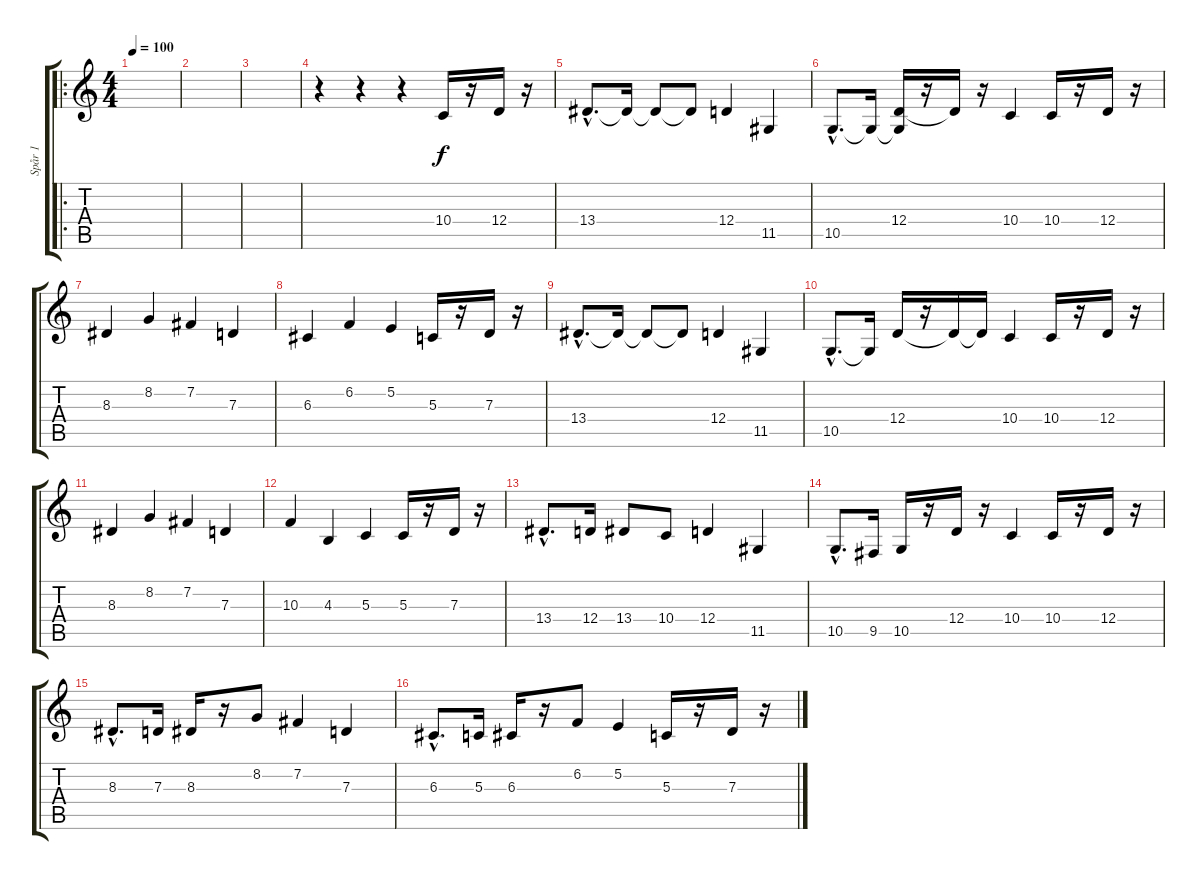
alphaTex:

\track ("Spår 1" "Spår 1") {instrument oboe}
\staff {score tabs}
\tuning (E4 B3 G3 D3 A2 E2) {hide}
\ro
\ts (4 4)
\tempo 100
\clef g2
\ks c
|
|
|
r.4 r.4 r.4 10.4.16 r.16 12.4.16 r.16 |
13.4{hac}.8{d} 13.4{t}.16 13.4{t}.8 13.4{t}.8 12.4.4 11.5.4 |
10.5{hac}.8{d} 10.5{t}.16 (12.4 10.5{t}).16 r.16 12.4{t}.16 r.16 10.4.4 10.4.16 r.16 12.4.16 r.16 |
8.3.4 8.2.4 7.2.4 7.3.4 |
6.3.4 6.2.4 5.2.4 5.3.16 r.16 7.3.16 r.16 |
13.4{hac}.8{d} 13.4{t}.16 13.4{t}.8 13.4{t}.8 12.4.4 11.5.4 |
10.5{hac}.8{d} 10.5{t}.16 12.4.16 r.16 12.4{t}.16 12.4{t}.16 10.4.4 10.4.16 r.16 12.4.16 r.16 |
8.3.4 8.2.4 7.2.4 7.3.4 |
10.3.4 4.3.4 5.3.4 5.3.16 r.16 7.3.16 r.16 |
13.4{hac}.8{d} 12.4.16 13.4.8 10.4.8 12.4.4 11.5.4 |
10.5{hac}.8{d} 9.5.16 10.5.16 r.16 12.4.16 r.16 10.4.4 10.4.16 r.16 12.4.16 r.16 |
8.3{hac}.8{d} 7.3.16 8.3.16 r.16 8.2.8 7.2.4 7.3.4 |
6.3{hac}.8{d} 5.3.16 6.3.16 r.16 6.2.8 5.2.4 5.3.16 r.16 7.3.16 r.16
